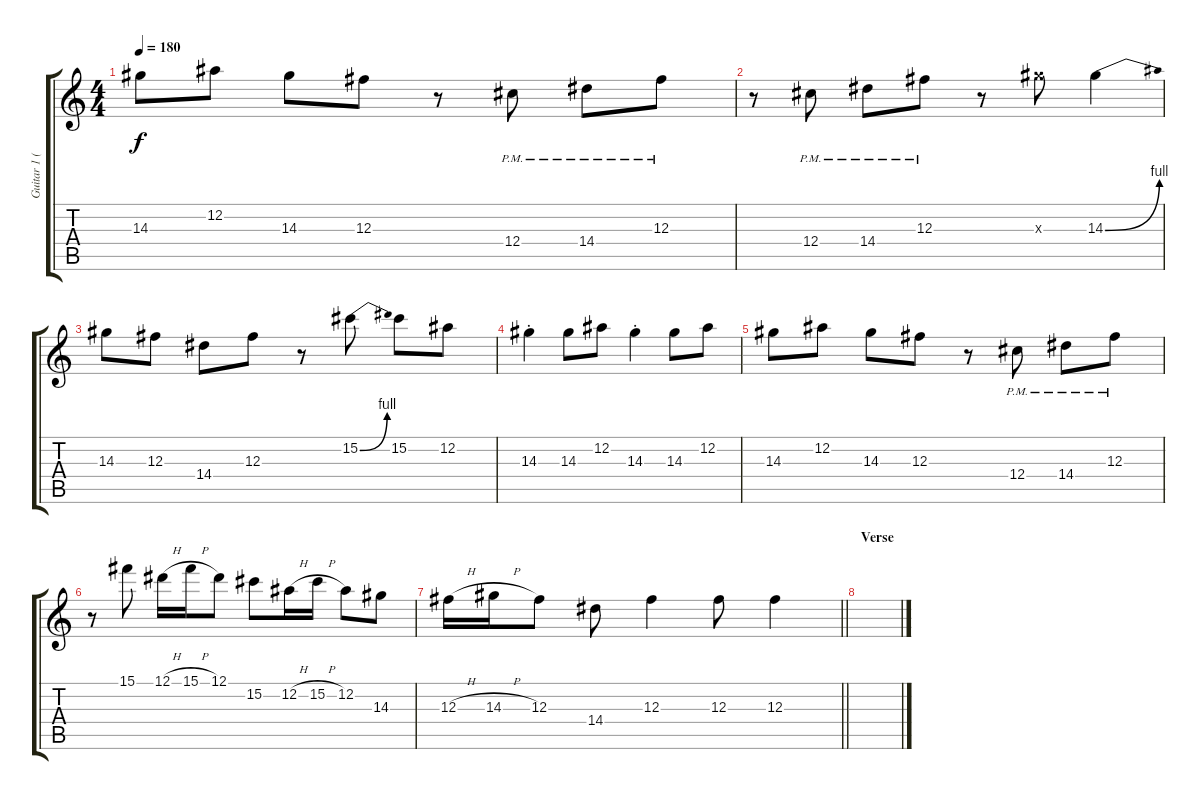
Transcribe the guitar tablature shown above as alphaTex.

\track ("Guitar 1 (L)" "Guitar 1 (") {instrument overdrivenguitar}
\staff {score tabs}
\tuning (Eb4 Bb3 Gb3 Db3 Ab2 Eb2) {hide}
\ts (4 4)
\tempo 180
\clef g2
\ks c
14.3.8{dy f} 12.2.8 14.3.8 12.3.8 r.8 12.4{pm}.8 14.4{pm}.8 12.3{pm}.8 |
r.8 12.4{pm}.8 14.4{pm}.8 12.3{pm}.8 r.8 14.3{x}.8 14.3{be (bend 0 0 60 4)}.4 |
14.3.8 12.3.8 14.4.8 12.3.8 r.8 15.2{be (bend 0 0 60 4)}.8 15.2.8 12.2.8 |
14.3{st}.4 14.3.8 12.2.8 14.3{st}.4 14.3.8 12.2.8 |
14.3.8 12.2.8 14.3.8 12.3.8 r.8 12.4{pm}.8 14.4{pm}.8 12.3{pm}.8 |
r.8 15.1.8 12.1{h}.16 15.1{h}.16 12.1.8 15.2.8 12.2{h}.16 15.2{h}.16 12.2.8 14.3.8 |
\barLineRight lightlight
12.3{h}.16 14.3{h}.16 12.3.8 14.4.8 12.3.4 12.3.8 12.3.4 |
\section ("" "Verse")
